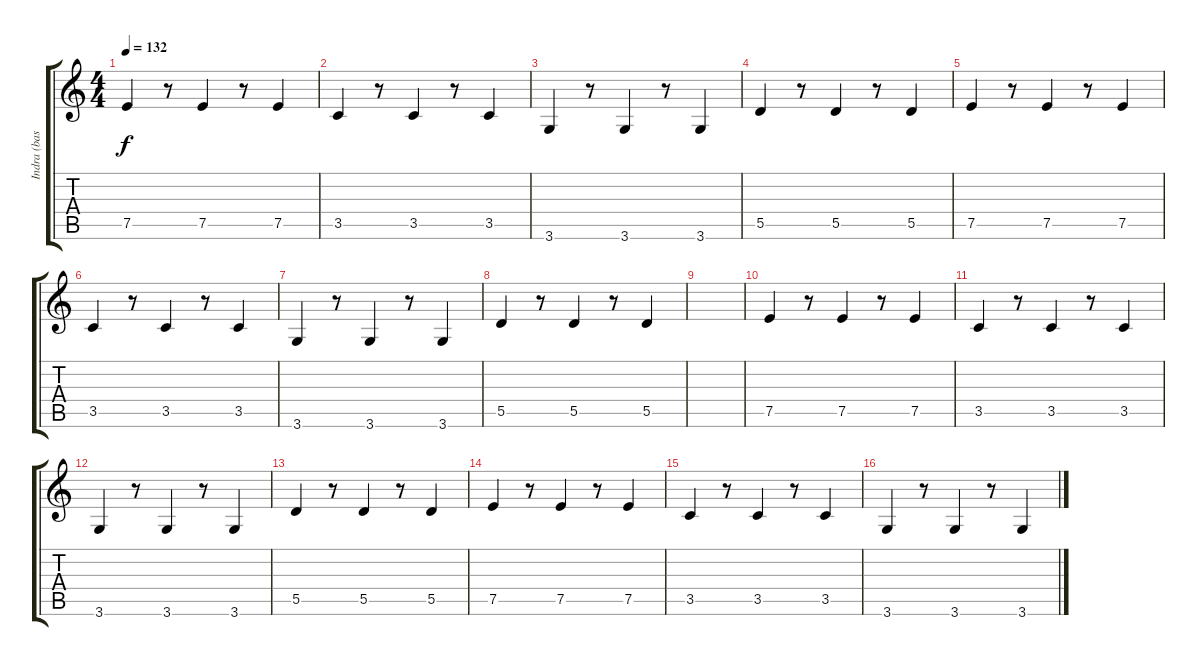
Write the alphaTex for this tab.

\track ("Indra (bass)" "Indra (bas") {instrument electricbasspick}
\staff {score tabs}
\tuning (E4 B3 G3 D3 A2 E2) {hide}
\ts (4 4)
\tempo 132
\clef g2
\ks c
7.5.4{dy f} r.8 7.5.4 r.8 7.5.4 |
3.5.4 r.8 3.5.4 r.8 3.5.4 |
3.6.4 r.8 3.6.4 r.8 3.6.4 |
5.5.4 r.8 5.5.4 r.8 5.5.4 |
7.5.4 r.8 7.5.4 r.8 7.5.4 |
3.5.4 r.8 3.5.4 r.8 3.5.4 |
3.6.4 r.8 3.6.4 r.8 3.6.4 |
5.5.4 r.8 5.5.4 r.8 5.5.4 |
|
7.5.4 r.8 7.5.4 r.8 7.5.4 |
3.5.4 r.8 3.5.4 r.8 3.5.4 |
3.6.4 r.8 3.6.4 r.8 3.6.4 |
5.5.4 r.8 5.5.4 r.8 5.5.4 |
7.5.4 r.8 7.5.4 r.8 7.5.4 |
3.5.4 r.8 3.5.4 r.8 3.5.4 |
3.6.4 r.8 3.6.4 r.8 3.6.4
